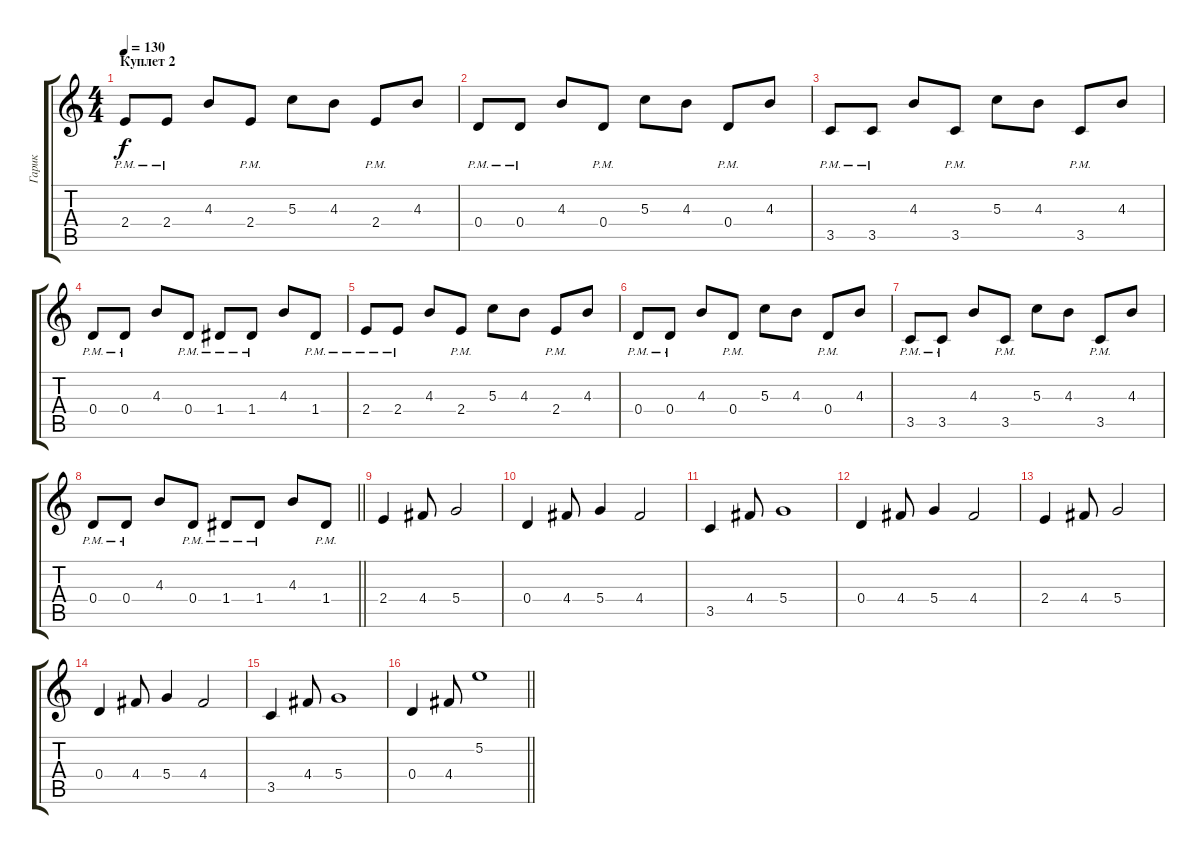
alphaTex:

\track ("Гарик" "Гарик") {instrument distortionguitar}
\staff {score tabs}
\tuning (E4 B3 G3 D3 A2 E2) {hide}
\ts (4 4)
\section ("" "Куплет 2")
\tempo 130
\clef g2
\ks c
2.4{pm}.8{dy f} 2.4{pm}.8 4.3.8 2.4{pm}.8 5.3.8 4.3.8 2.4{pm}.8 4.3.8 |
0.4{pm}.8 0.4{pm}.8 4.3.8 0.4{pm}.8 5.3.8 4.3.8 0.4{pm}.8 4.3.8 |
3.5{pm}.8 3.5{pm}.8 4.3.8 3.5{pm}.8 5.3.8 4.3.8 3.5{pm}.8 4.3.8 |
0.4{pm}.8 0.4{pm}.8 4.3.8 0.4{pm}.8 1.4{pm}.8 1.4{pm}.8 4.3.8 1.4{pm}.8 |
2.4{pm}.8 2.4{pm}.8 4.3.8 2.4{pm}.8 5.3.8 4.3.8 2.4{pm}.8 4.3.8 |
0.4{pm}.8 0.4{pm}.8 4.3.8 0.4{pm}.8 5.3.8 4.3.8 0.4{pm}.8 4.3.8 |
3.5{pm}.8 3.5{pm}.8 4.3.8 3.5{pm}.8 5.3.8 4.3.8 3.5{pm}.8 4.3.8 |
\barLineRight lightlight
0.4{pm}.8 0.4{pm}.8 4.3.8 0.4{pm}.8 1.4{pm}.8 1.4{pm}.8 4.3.8 1.4{pm}.8 |
\section ("" "")
2.4.4 4.4.8 5.4.2 |
0.4.4 4.4.8 5.4.4 4.4.2 |
3.5.4 4.4.8 5.4.1 |
0.4.4 4.4.8 5.4.4 4.4.2 |
2.4.4 4.4.8 5.4.2 |
0.4.4 4.4.8 5.4.4 4.4.2 |
3.5.4 4.4.8 5.4.1 |
\barLineRight lightlight
0.4.4 4.4.8 5.2.1
